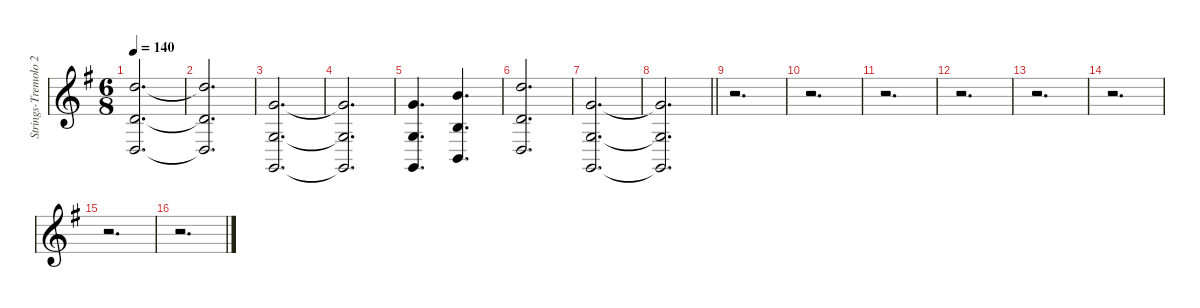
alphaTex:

\defaultSystemsLayout 8
\hideDynamics
\bracketExtendMode groupsimilarinstruments
\firstSystemTrackNameMode fullname
\otherSystemsTrackNameOrientation horizontal
\track ("Strings-Tremolo 2" "vln.") {defaultSystemsLayout 8 instrument tremolostrings}
\staff {score}
\tuning (E4 B3 G3 D3 A2 E2)
\ts (6 8)
\tempo 140
\clef g2
\ks g
(10.1{acc forcenatural} 7.3{acc forcenatural} 5.5{acc forcenatural}).2{d dy f beam Up} |
(10.1{t acc forcenatural} 7.3{t acc forcenatural} 5.5{t acc forcenatural}).2{d beam Up} |
(3.1{acc forcenatural} 5.4{acc forcenatural} 3.6{acc forcenatural}).2{d beam Up} |
(3.1{t acc forcenatural} 5.4{t acc forcenatural} 3.6{t acc forcenatural}).2{d beam Up} |
(3.1{acc forcenatural} 5.4{acc forcenatural} 3.6{acc forcenatural}).4{d beam Up} (7.1{acc forcenatural} 4.3{acc forcenatural} 2.5{acc forcenatural}).4{d beam Up} |
(10.1{acc forcenatural} 7.3{acc forcenatural} 5.5{acc forcenatural}).2{d beam Up} |
(3.1{acc forcenatural} 5.4{acc forcenatural} 3.6{acc forcenatural}).2{d beam Up} |
\barLineRight lightlight
(3.1{t acc forcenatural} 5.4{t acc forcenatural} 3.6{t acc forcenatural}).2{d beam Up} |
r.2{d beam Down} |
r.2{d beam Down} |
r.2{d beam Down} |
r.2{d beam Down} |
r.2{d beam Down} |
r.2{d beam Down} |
r.2{d beam Down} |
r.2{d beam Down}
